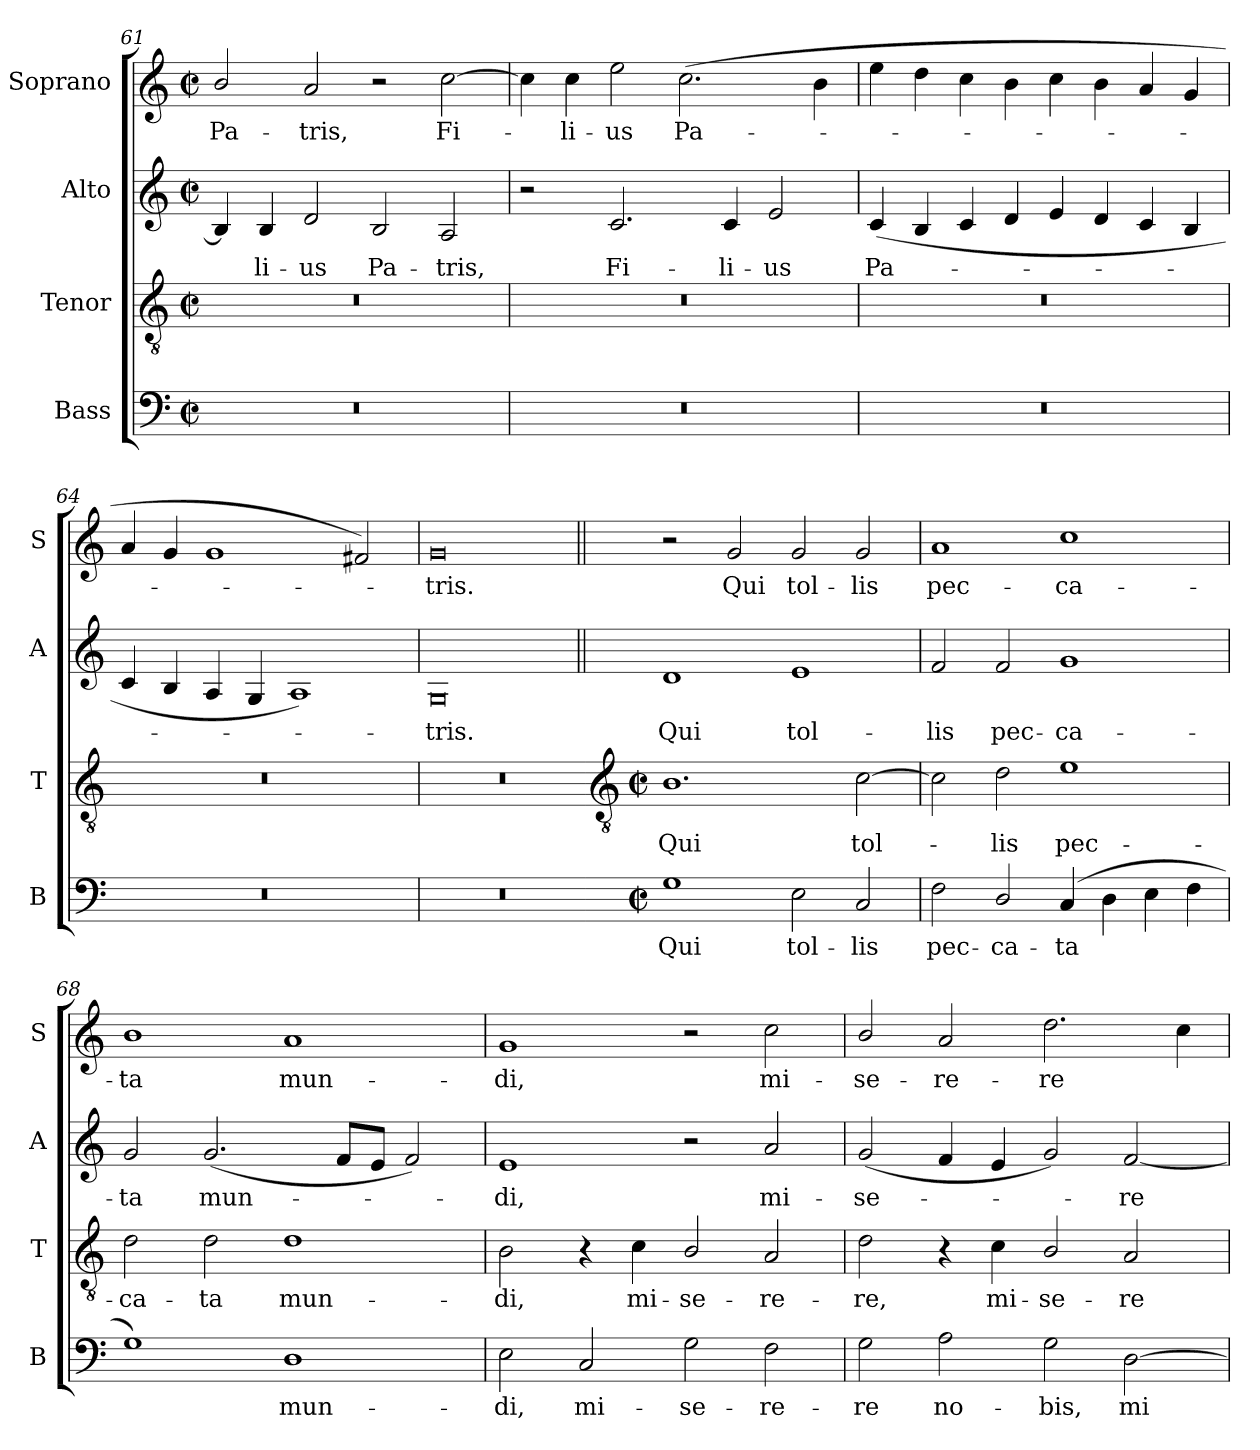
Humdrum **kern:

**kern	**text	**kern	**text	**kern	**text	**kern	**text
*part4	*part4	*part3	*part3	*part2	*part2	*part1	*part1
*staff4	*staff4	*staff3	*staff3	*staff2	*staff2	*staff1	*staff1
*I"Bass	*	*I"Tenor	*	*I"Alto	*	*I"Soprano	*
*I'B	*	*I'T	*	*I'A	*	*I'S	*
*clefF4	*	*clefGv2	*	*clefG2	*	*clefG2	*
*k[]	*	*k[]	*	*k[]	*	*k[]	*
*C:	*	*C:	*	*C:	*	*C:	*
*M4/2	*	*M4/2	*	*M4/2	*	*M4/2	*
*met(c|)	*	*met(c|)	*	*met(c|)	*	*met(c|)	*
=61	=61	=61	=61	=61	=61	=61	=61
!	!	!	!	!	!	!	!LO:LY:b
0r	.	0r	.	4B]	.	2b/	Pa-
!	!	!	!	!	!LO:LY:b	!	!
.	.	.	.	4B	li-	.	.
!	!	!	!	!	!LO:LY:b	!	!LO:LY:b
.	.	.	.	2d	-us	2a	-tris,
!	!	!	!	!	!LO:LY:b	!	!
.	.	.	.	2B	Pa-	2r	.
!	!	!	!	!	!LO:LY:b	!	!LO:LY:b
.	.	.	.	2A	-tris,	[2cc	Fi-
=62	=62	=62	=62	=62	=62	=62	=62
0r	.	0r	.	2r	.	4cc]	.
!	!	!	!	!	!	!	!LO:LY:b
.	.	.	.	.	.	4cc	li-
!	!	!	!	!	!LO:LY:b	!	!LO:LY:b
.	.	.	.	2.c	Fi-	2ee	-us
!	!	!	!	!	!	!	!LO:LY:b
.	.	.	.	.	.	(>2.cc	Pa-
!	!	!	!	!	!LO:LY:b	!	!
.	.	.	.	4c	-li-	.	.
!	!	!	!	!	!LO:LY:b	!	!
.	.	.	.	2e	-us	.	.
.	.	.	.	.	.	4b	.
=63	=63	=63	=63	=63	=63	=63	=63
!	!	!	!	!	!LO:LY:b	!	!
0r	.	0r	.	(<4c	Pa-	4ee	.
.	.	.	.	4B	.	4dd	.
.	.	.	.	4c	.	4cc	.
.	.	.	.	4d	.	4b	.
.	.	.	.	4e	.	4cc	.
.	.	.	.	4d	.	4b	.
.	.	.	.	4c	.	4a	.
.	.	.	.	4B	.	4g	.
=64	=64	=64	=64	=64	=64	=64	=64
0r	.	0r	.	4c	.	4a	.
.	.	.	.	4B	.	4g	.
.	.	.	.	4A	.	1g	.
.	.	.	.	4G	.	.	.
.	.	.	.	1A)	.	.	.
.	.	.	.	.	.	2f#)	.
=65	=65	=65	=65	=65	=65	=65	=65
!	!	!	!	!	!LO:LY:b	!	!LO:LY:b
0r	.	0r	.	0G	tris.	0g	tris.
!!LO:LB:g=z
=66	=66||	=66	=66||	=66||	=66||	=66||	=66||
*	*	*clefGv2	*	*	*	*	*
*k[]	*	*k[]	*	*	*	*	*
*C:	*	*C:	*	*	*	*	*
*M4/2	*	*M4/2	*	*	*	*	*
*met(c|)	*	*met(c|)	*	*	*	*	*
!	!LO:LY:b	!	!LO:LY:b	!	!LO:LY:b	!	!
1G	Qui	1.B	Qui	1d	Qui	2r	.
!	!	!	!	!	!	!	!LO:LY:b
.	.	.	.	.	.	2g	Qui
!	!LO:LY:b	!	!	!	!LO:LY:b	!	!LO:LY:b
2E	tol-	.	.	1e	tol-	2g	tol-
!	!LO:LY:b	!	!LO:LY:b	!	!	!	!LO:LY:b
2C	-lis	[2c	tol-	.	.	2g	-lis
=67	=67	=67	=67	=67	=67	=67	=67
!	!LO:LY:b	!	!	!	!LO:LY:b	!	!LO:LY:b
2F	pec-	2c]	.	2f	-lis	1a	pec-
!	!LO:LY:b	!	!LO:LY:b	!	!LO:LY:b	!	!
2D/	-ca-	2d	lis	2f	pec-	.	.
!	!LO:LY:b	!	!LO:LY:b	!	!LO:LY:b	!	!LO:LY:b
(>4C	-ta	1e	pec-	1g	-ca-	1cc	-ca-
4D	.	.	.	.	.	.	.
4E	.	.	.	.	.	.	.
4F	.	.	.	.	.	.	.
=68	=68	=68	=68	=68	=68	=68	=68
!	!	!	!LO:LY:b	!	!LO:LY:b	!	!LO:LY:b
1G)	.	2d	-ca-	2g	-ta	1b	-ta
!	!	!	!LO:LY:b	!	!LO:LY:b	!	!
.	.	2d	-ta	(<2.g	mun-	.	.
!	!LO:LY:b	!	!LO:LY:b	!	!	!	!LO:LY:b
1D	mun-	1d	mun-	.	.	1a	mun-
.	.	.	.	8fL	.	.	.
.	.	.	.	8eJ	.	.	.
.	.	.	.	2f)	.	.	.
=69	=69	=69	=69	=69	=69	=69	=69
!	!LO:LY:b	!	!LO:LY:b	!	!LO:LY:b	!	!LO:LY:b
2E	-di,	2B	-di,	1e	di,	1g	-di,
!	!LO:LY:b	!	!	!	!	!	!
2C	mi-	4r	.	.	.	.	.
!	!	!	!LO:LY:b	!	!	!	!
.	.	4c	mi-	.	.	.	.
!	!LO:LY:b	!	!LO:LY:b	!	!	!	!
2G	-se-	2B/	-se-	2r	.	2r	.
!	!LO:LY:b	!	!LO:LY:b	!	!LO:LY:b	!	!LO:LY:b
2F	-re-	2A	-re-	2a	mi-	2cc	mi-
=70	=70	=70	=70	=70	=70	=70	=70
!	!LO:LY:b	!	!LO:LY:b	!	!LO:LY:b	!	!LO:LY:b
2G	-re	2d	-re,	(<2g	-se-	2b/	-se-
!	!LO:LY:b	!	!	!	!	!	!LO:LY:b
2A	no-	4r	.	4f	.	2a	-re-
!	!	!	!LO:LY:b	!	!	!	!
.	.	4c	mi-	4e	.	.	.
!	!LO:LY:b	!	!LO:LY:b	!	!	!	!LO:LY:b
2G	-bis,	2B/	-se-	2g)	.	2.dd	-re
!	!LO:LY:b	!	!LO:LY:b	!	!LO:LY:b	!	!
[2D	mi-	2A	-re-	[2f	re-	.	.
.	.	.	.	.	.	4cc	.
=	=	=	=	=	=	=	=
*-	*-	*-	*-	*-	*-	*-	*-
